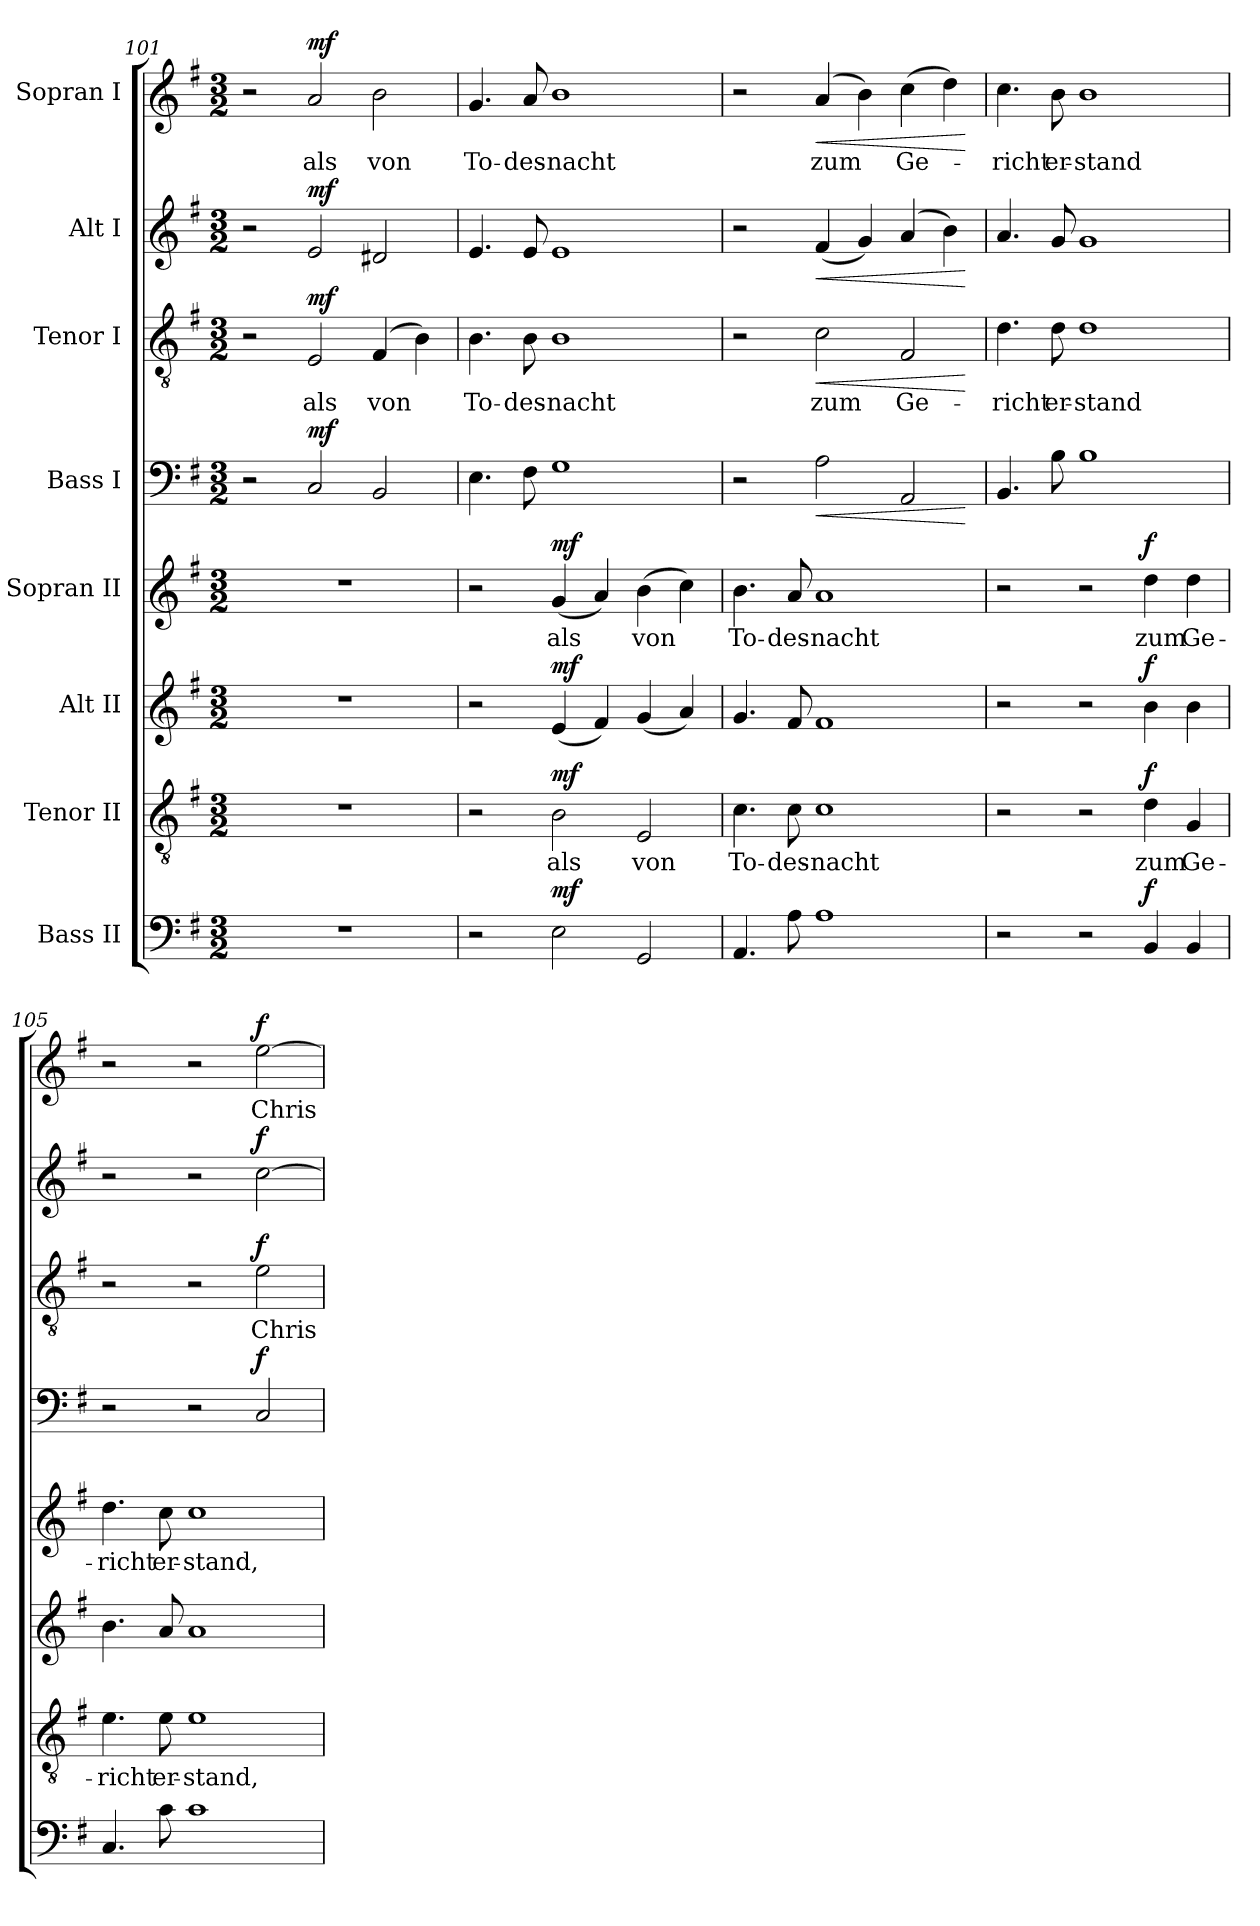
**kern	**dynam	**kern	**text	**dynam	**kern	**dynam	**kern	**text	**dynam	**kern	**dynam	**kern	**text	**dynam	**kern	**dynam	**kern	**text	**dynam
*part8	*part8	*part7	*part7	*part7	*part6	*part6	*part5	*part5	*part5	*part4	*part4	*part3	*part3	*part3	*part2	*part2	*part1	*part1	*part1
*staff8	*staff8	*staff7	*staff7	*staff7	*staff6	*staff6	*staff5	*staff5	*staff5	*staff4	*staff4	*staff3	*staff3	*staff3	*staff2	*staff2	*staff1	*staff1	*staff1
*I"Bass II	*	*I"Tenor II	*	*	*I"Alt II	*	*I"Sopran II	*	*	*I"Bass I	*	*I"Tenor I	*	*	*I"Alt I	*	*I"Sopran I	*	*
*clefF4	*	*clefGv2	*	*	*clefG2	*	*clefG2	*	*	*clefF4	*	*clefGv2	*	*	*clefG2	*	*clefG2	*	*
*k[f#]	*	*k[f#]	*	*	*k[f#]	*	*k[f#]	*	*	*k[f#]	*	*k[f#]	*	*	*k[f#]	*	*k[f#]	*	*
*G:	*	*G:	*	*	*G:	*	*G:	*	*	*G:	*	*G:	*	*	*G:	*	*G:	*	*
*M3/2	*	*M3/2	*	*	*M3/2	*	*M3/2	*	*	*M3/2	*	*M3/2	*	*	*M3/2	*	*M3/2	*	*
=101	=101	=101	=101	=101	=101	=101	=101	=101	=101	=101	=101	=101	=101	=101	=101	=101	=101	=101	=101
1.r	.	1.r	.	.	1.r	.	1.r	.	.	2r	.	2r	.	.	2r	.	2r	.	.
!	!	!	!	!	!	!	!	!	!	!	!LO:DY:a	!	!	!LO:DY:a	!	!LO:DY:a	!	!	!LO:DY:a
.	.	.	.	.	.	.	.	.	.	2C/	mf	2E/	als	mf	2e/	mf	2a/	als	mf
.	.	.	.	.	.	.	.	.	.	2BB/	.	(4F#/	von	.	2d#X/	.	2b\	von	.
.	.	.	.	.	.	.	.	.	.	.	.	4B\)	.	.	.	.	.	.	.
=102	=102	=102	=102	=102	=102	=102	=102	=102	=102	=102	=102	=102	=102	=102	=102	=102	=102	=102	=102
2r	.	2r	.	.	2r	.	2r	.	.	4.E\	.	4.B\	To-	.	4.e/	.	4.g/	To-	.
.	.	.	.	.	.	.	.	.	.	8F#\	.	8B\	-des-	.	8e/	.	8a/	-des-	.
!	!LO:DY:a	!	!	!LO:DY:a	!	!LO:DY:a	!	!	!LO:DY:a	!	!	!	!	!	!	!	!	!	!
2E\	mf	2B\	als	mf	(4e/	mf	(4g/	als	mf	1G	.	1B	-nacht	.	1e	.	1b	-nacht	.
.	.	.	.	.	4f#/)	.	4a/)	.	.	.	.	.	.	.	.	.	.	.	.
2GG/	.	2E/	von	.	(4g/	.	(>4b\	von	.	.	.	.	.	.	.	.	.	.	.
.	.	.	.	.	4a/)	.	4cc\)	.	.	.	.	.	.	.	.	.	.	.	.
!!LO:PB:g=z
=103	=103	=103	=103	=103	=103	=103	=103	=103	=103	=103	=103	=103	=103	=103	=103	=103	=103	=103	=103
4.AA/	.	4.c\	To-	.	4.g/	.	4.b\	To-	.	2r	.	2r	.	.	2r	.	2r	.	.
8A\	.	8c\	-des-	.	8f#/	.	8a/	-des-	.	.	.	.	.	.	.	.	.	.	.
!	!	!	!	!	!	!	!	!	!	!	!LO:HP:b	!	!	!LO:HP:b	!	!LO:HP:b	!	!	!LO:HP:b
1A	.	1c	-nacht	.	1f#	.	1a	-nacht	.	2A\	<	2c\	zum	<	(4f#/	<	(>4a/	zum	<
.	.	.	.	.	.	.	.	.	.	.	.	.	.	.	4g/)	.	4b\)	.	.
.	.	.	.	.	.	.	.	.	.	2AA/	.	2F#/	Ge-	.	(>4a/	.	(>4cc\	Ge-	.
.	.	.	.	.	.	.	.	.	.	.	.	.	.	.	4b\)	.	4dd\)	.	.
.	.	.	.	.	.	.	.	.	.	.	[	.	.	[	.	[	.	.	[
=104	=104	=104	=104	=104	=104	=104	=104	=104	=104	=104	=104	=104	=104	=104	=104	=104	=104	=104	=104
2r	.	2r	.	.	2r	.	2r	.	.	4.BB/	.	4.d\	-richt	.	4.a/	.	4.cc\	-richt	.
.	.	.	.	.	.	.	.	.	.	8B\	.	8d\	er-	.	8g/	.	8b\	er-	.
2r	.	2r	.	.	2r	.	2r	.	.	1B	.	1d	-stand	.	1g	.	1b	-stand	.
!	!LO:DY:a	!	!	!LO:DY:a	!	!LO:DY:a	!	!	!LO:DY:a	!	!	!	!	!	!	!	!	!	!
4BB/	f	4d\	zum	f	4b\	f	4dd\	zum	f	.	.	.	.	.	.	.	.	.	.
4BB/	.	4G/	Ge-	.	4b\	.	4dd\	Ge-	.	.	.	.	.	.	.	.	.	.	.
=105	=105	=105	=105	=105	=105	=105	=105	=105	=105	=105	=105	=105	=105	=105	=105	=105	=105	=105	=105
4.C/	.	4.e\	-richt	.	4.b\	.	4.dd\	-richt	.	2r	.	2r	.	.	2r	.	2r	.	.
8c\	.	8e\	er-	.	8a/	.	8cc\	er-	.	.	.	.	.	.	.	.	.	.	.
1c	.	1e	-stand,	.	1a	.	1cc	-stand,	.	2r	.	2r	.	.	2r	.	2r	.	.
!	!	!	!	!	!	!	!	!	!	!	!LO:DY:a	!	!	!LO:DY:a	!	!LO:DY:a	!	!	!LO:DY:a
.	.	.	.	.	.	.	.	.	.	2C/	f	2e\	Chris-	f	[2cc\	f	[2ee\	Chris-	f
=	=	=	=	=	=	=	=	=	=	=	=	=	=	=	=	=	=	=	=
*-	*-	*-	*-	*-	*-	*-	*-	*-	*-	*-	*-	*-	*-	*-	*-	*-	*-	*-	*-
